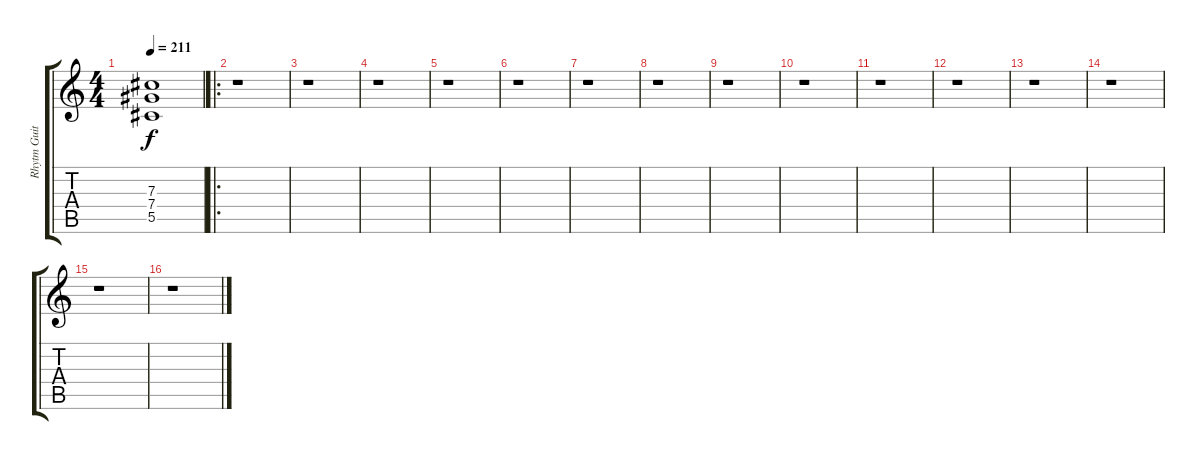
\track ("Rhytm Guitar" "Rhytm Guit") {instrument distortionguitar}
\staff {score tabs}
\tuning (Eb4 Bb3 Gb3 Db3 Ab2 Eb2) {hide}
\ts (4 4)
\tempo 211
\clef g2
\ks c
(7.3{t} 7.4{t} 5.5{t}).1{dy f} |
\ro
r.1 |
r.1 |
r.1 |
r.1 |
r.1 |
r.1 |
r.1 |
r.1 |
r.1 |
r.1 |
r.1 |
r.1 |
r.1 |
r.1 |
r.1
